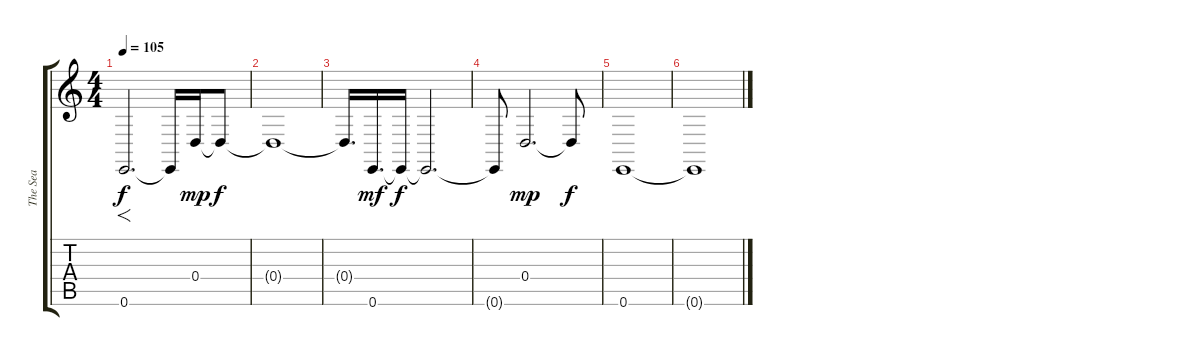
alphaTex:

\track ("The Sea" "The Sea") {instrument seashore}
\staff {score tabs}
\tuning (E4 B3 G3 D3 A2 E2) {hide}
\ts (4 4)
\tempo 105
\clef g2
\ks c
0.6.2{f d dy f} 0.6{t}.16 0.4.16{dy mp} 0.4{t}.8{dy f} |
0.4{t}.1 |
0.4{t}.16{d} 0.6.16{d dy mf} 0.6{t}.16{dy f} 0.6{t}.2{d} |
0.6{t}.8 0.4.2{d dy mp} 0.4{t}.8{dy f} |
0.6.1 |
0.6{t}.1
